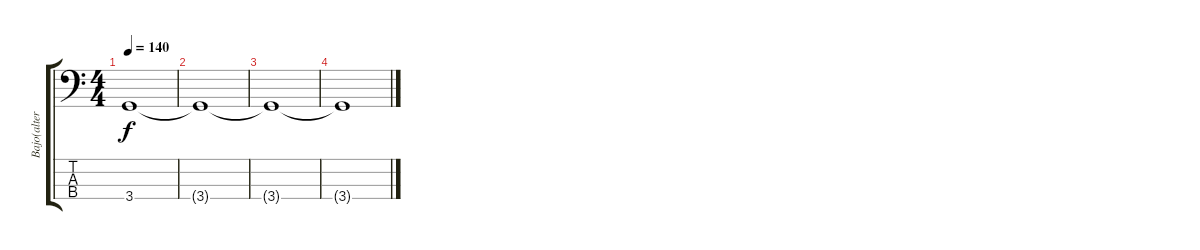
\track ("Bajo(alternativo)" "Bajo(alter") {instrument electricbassfinger}
\staff {score tabs}
\tuning (G2 D2 A1 E1) {hide}
\ts (4 4)
\tempo 140
\clef f4
\ks c
3.4.1{dy f volume 0} |
3.4{t}.1 |
3.4{t}.1 |
3.4{t}.1
